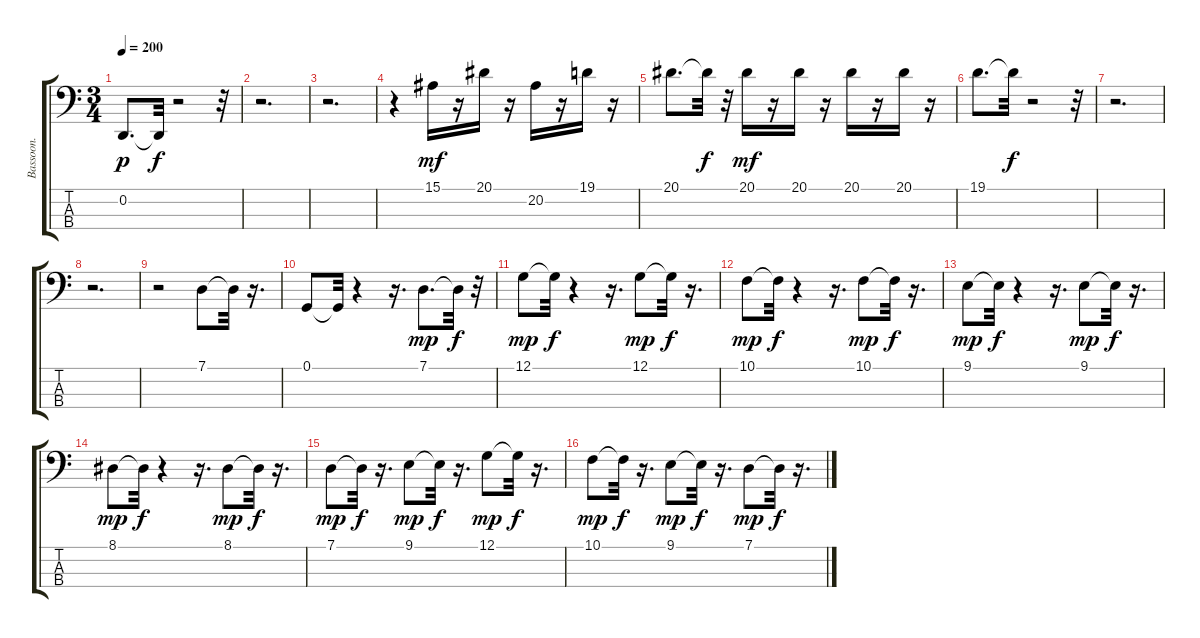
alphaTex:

\track ("Bassoon." "Bassoon.") {instrument bassoon}
\staff {score tabs}
\tuning (G2 D2 A1 E1) {hide}
\ts (3 4)
\tempo 200
\clef f4
\ks c
0.2.8{d dy p} 0.2{t}.32{dy f} r.2 r.32 |
r.2{d} |
r.2{d} |
r.4 15.1.16{dy mf} r.16 20.1.16 r.16 20.2.16 r.16 19.1.16 r.16 |
20.1.8{d} 20.1{t}.32{dy f} r.32 20.1.16{dy mf} r.16 20.1.16 r.16 20.1.16 r.16 20.1.16 r.16 |
19.1.8{d} 19.1{t}.32{dy f} r.2 r.32 |
r.2{d} |
r.2{d} |
r.2 7.1.8 7.1{t}.32 r.16{d} |
0.1.8 0.1{t}.32 r.4 r.16{d} 7.1.8{d dy mp} 7.1{t}.32{dy f} r.32 |
12.1.8{dy mp} 12.1{t}.32{dy f} r.4 r.16{d} 12.1.8{dy mp} 12.1{t}.32{dy f} r.16{d} |
10.1.8{dy mp} 10.1{t}.32{dy f} r.4 r.16{d} 10.1.8{dy mp} 10.1{t}.32{dy f} r.16{d} |
9.1.8{dy mp} 9.1{t}.32{dy f} r.4 r.16{d} 9.1.8{dy mp} 9.1{t}.32{dy f} r.16{d} |
8.1.8{dy mp} 8.1{t}.32{dy f} r.4 r.16{d} 8.1.8{dy mp} 8.1{t}.32{dy f} r.16{d} |
7.1.8{dy mp} 7.1{t}.32{dy f} r.16{d} 9.1.8{dy mp} 9.1{t}.32{dy f} r.16{d} 12.1.8{dy mp} 12.1{t}.32{dy f} r.16{d} |
10.1.8{dy mp} 10.1{t}.32{dy f} r.16{d} 9.1.8{dy mp} 9.1{t}.32{dy f} r.16{d} 7.1.8{dy mp} 7.1{t}.32{dy f} r.16{d}
